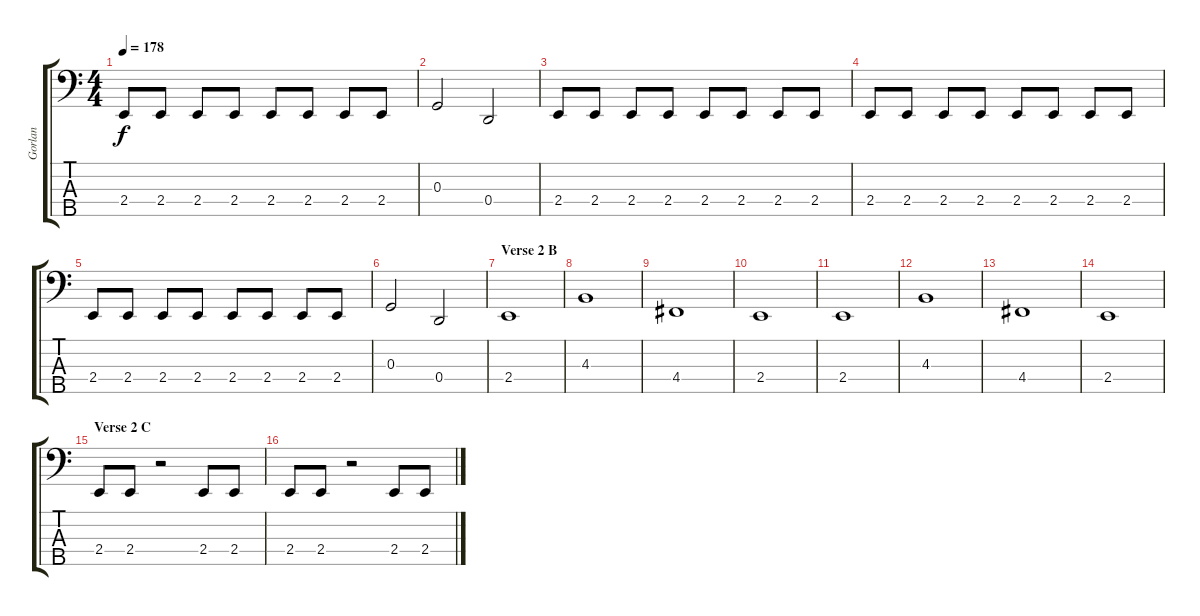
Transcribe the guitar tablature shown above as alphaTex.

\track ("Gorlan" "Gorlan") {instrument electricbasspick}
\staff {score tabs}
\tuning (F2 C2 G1 D1 G0) {hide}
\ts (4 4)
\tempo 178
\clef f4
\ks c
2.4.8{dy f} 2.4.8 2.4.8 2.4.8 2.4.8 2.4.8 2.4.8 2.4.8 |
0.3.2 0.4.2 |
2.4.8 2.4.8 2.4.8 2.4.8 2.4.8 2.4.8 2.4.8 2.4.8 |
2.4.8 2.4.8 2.4.8 2.4.8 2.4.8 2.4.8 2.4.8 2.4.8 |
2.4.8 2.4.8 2.4.8 2.4.8 2.4.8 2.4.8 2.4.8 2.4.8 |
0.3.2 0.4.2 |
\section ("" "Verse 2 B")
2.4.1 |
4.3.1 |
4.4.1 |
2.4.1 |
2.4.1 |
4.3.1 |
4.4.1 |
2.4.1 |
\section ("" "Verse 2 C")
2.4.8 2.4.8 r.2 2.4.8 2.4.8 |
2.4.8 2.4.8 r.2 2.4.8 2.4.8
